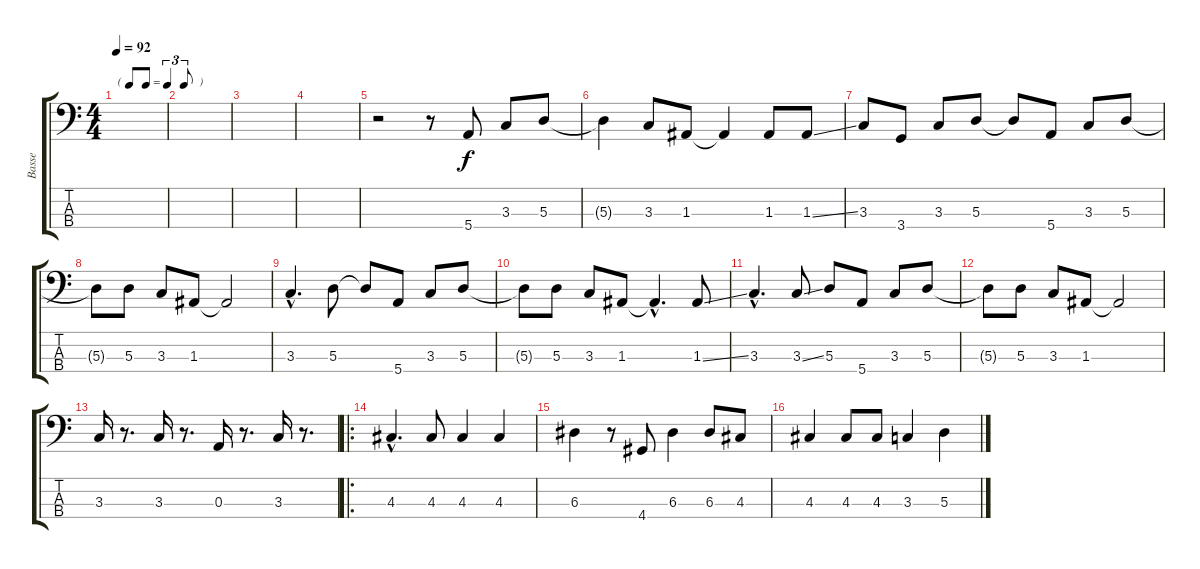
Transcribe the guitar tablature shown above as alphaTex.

\track ("Basse" "Basse") {instrument acousticguitarnylon}
\staff {score tabs}
\tuning (G2 D2 A1 E1) {hide}
\ts (4 4)
\tf triplet8th
\tempo 92
\clef f4
\ks c
|
|
|
|
r.2 r.8 5.4.8 3.3.8 5.3.8 |
5.3{t}.4 3.3.8 1.3.8 1.3{t}.4 1.3.8 1.3{ss}.8 |
3.3.8 3.4.8 3.3.8 5.3.8 5.3{t}.8 5.4.8 3.3.8 5.3.8 |
5.3{t}.8 5.3.8 3.3.8 1.3.8 1.3{t}.2 |
3.3{hac}.4{d} 5.3.8 5.3{t}.8 5.4.8 3.3.8 5.3.8 |
5.3{t}.8 5.3.8 3.3.8 1.3.8 1.3{hac t}.4{d} 1.3{ss}.8 |
3.3{hac}.4{d} 3.3{ss}.8 5.3.8 5.4.8 3.3.8 5.3.8 |
5.3{t}.8 5.3.8 3.3.8 1.3.8 1.3{t}.2 |
3.3.16 r.8{d} 3.3.16 r.8{d} 0.3.16 r.8{d} 3.3.16 r.8{d} |
\ro
4.3{hac}.4{d} 4.3.8 4.3.4 4.3.4 |
6.3.4 r.8 4.4.8 6.3.4 6.3.8 4.3.8 |
4.3.4 4.3.8 4.3.8 3.3.4 5.3.4
